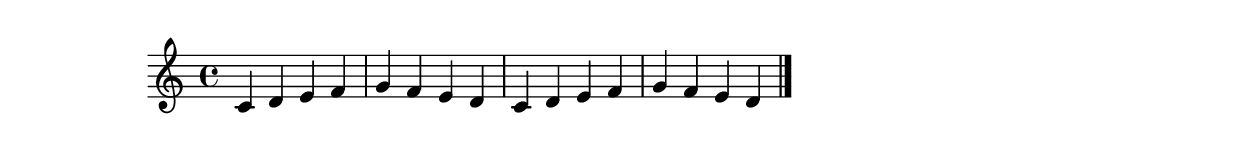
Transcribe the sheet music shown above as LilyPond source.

%% DO NOT EDIT this file manually; it is automatically
%% generated from LSR http://lsr.dsi.unimi.it
%% Make any changes in LSR itself, or in Documentation/snippets/new/ ,
%% and then run scripts/auxiliar/makelsr.py
%%
%% This file is in the public domain.
\version "2.14.2"

\header {
%% Translation of GIT committish: d5307870fe0ad47904daba73792c7e17b813737f
  texidocfr = "
Lorsque les barres de mesure ne sont là que dans un but de coordination
et non pour accentuer le rythme, il arrive souvent qu'elles se
présentent sous la forme d'une simple encoche.

"
  doctitlefr = "Barre de mesure en encoche"

  lsrtags = "staff-notation"

  texidoc = "
'Tick' bar lines are often used in music where the bar line is used
only for coordination and is not meant to imply any rhythmic stress.

"
  doctitle = "Tick bar lines"
} % begin verbatim


\relative c' {
  \set Score.defaultBarType = #"'"
  c4 d e f
  g4 f e d
  c4 d e f
  g4 f e d
  \bar "|."
}
